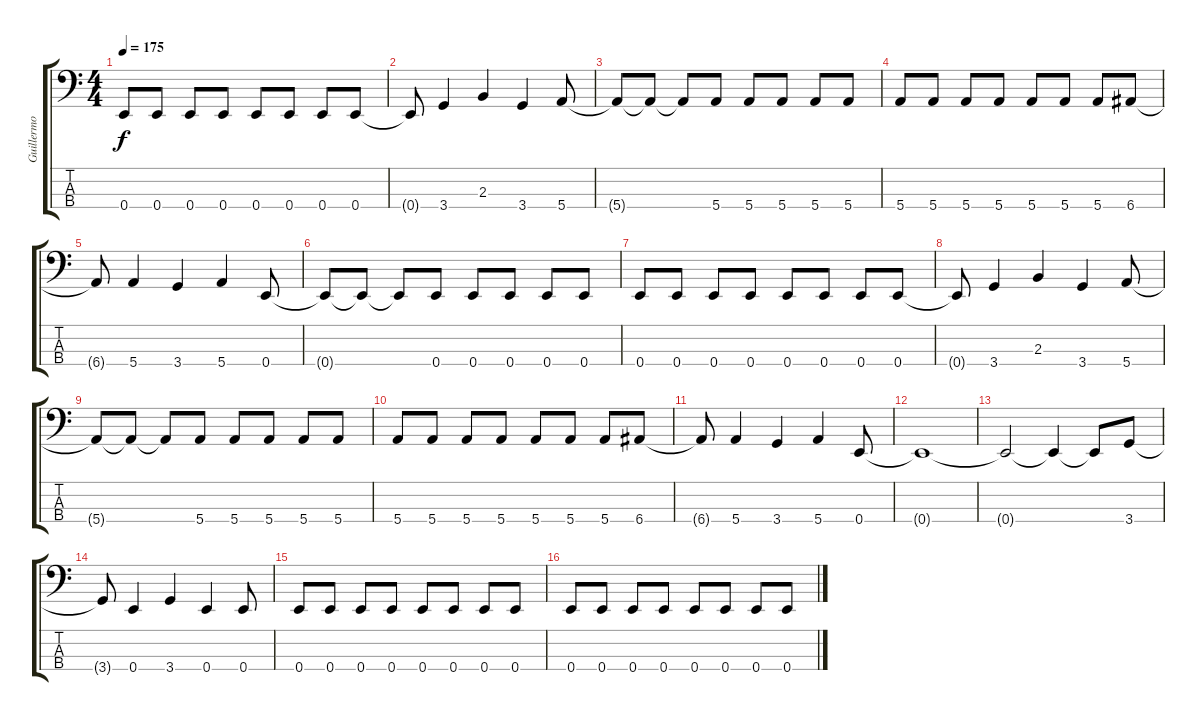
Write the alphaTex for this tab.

\track ("Guillermo Sánchez" "Guillermo ") {instrument electricbasspick}
\staff {score tabs}
\tuning (G2 D2 A1 E1) {hide}
\ts (4 4)
\tempo 175
\clef f4
\ks c
0.4.8{dy f} 0.4.8 0.4.8 0.4.8 0.4.8 0.4.8 0.4.8 0.4.8 |
0.4{t}.8 3.4.4 2.3.4 3.4.4 5.4.8 |
5.4{t}.8 5.4{t}.8 5.4{t}.8 5.4.8 5.4.8 5.4.8 5.4.8 5.4.8 |
5.4.8 5.4.8 5.4.8 5.4.8 5.4.8 5.4.8 5.4.8 6.4.8 |
6.4{t}.8 5.4.4 3.4.4 5.4.4 0.4.8 |
0.4{t}.8 0.4{t}.8 0.4{t}.8 0.4.8 0.4.8 0.4.8 0.4.8 0.4.8 |
0.4.8 0.4.8 0.4.8 0.4.8 0.4.8 0.4.8 0.4.8 0.4.8 |
0.4{t}.8 3.4.4 2.3.4 3.4.4 5.4.8 |
5.4{t}.8 5.4{t}.8 5.4{t}.8 5.4.8 5.4.8 5.4.8 5.4.8 5.4.8 |
5.4.8 5.4.8 5.4.8 5.4.8 5.4.8 5.4.8 5.4.8 6.4.8 |
6.4{t}.8 5.4.4 3.4.4 5.4.4 0.4.8 |
0.4{t}.1 |
0.4{t}.2 0.4{t}.4 0.4{t}.8 3.4.8 |
3.4{t}.8 0.4.4 3.4.4 0.4.4 0.4.8 |
0.4.8 0.4.8 0.4.8 0.4.8 0.4.8 0.4.8 0.4.8 0.4.8 |
0.4.8 0.4.8 0.4.8 0.4.8 0.4.8 0.4.8 0.4.8 0.4.8
